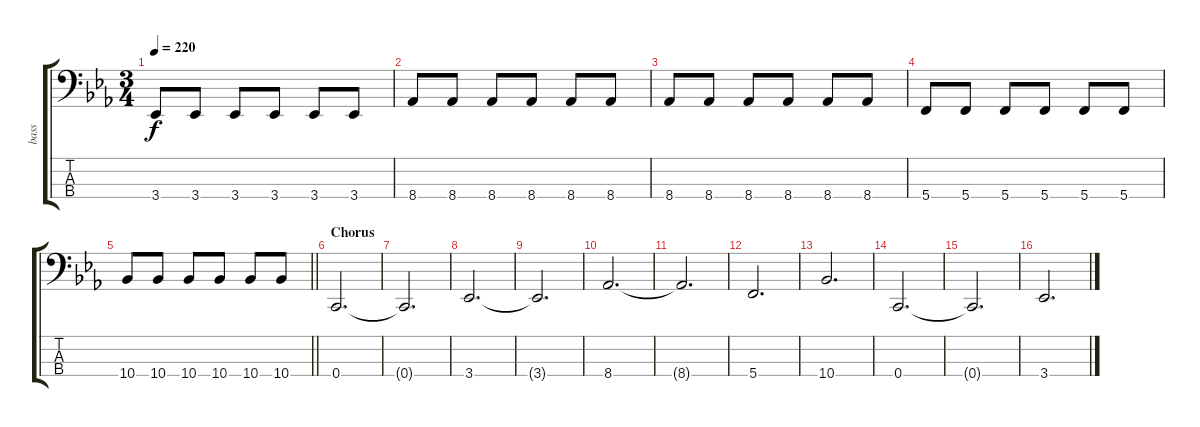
\track ("bass" "bass") {instrument synthbass2}
\staff {score tabs}
\tuning (F2 C2 G1 C1) {hide}
\ts (3 4)
\tempo 220
\clef f4
\ks cminor
3.4.8{dy f} 3.4.8 3.4.8 3.4.8 3.4.8 3.4.8 |
8.4.8 8.4.8 8.4.8 8.4.8 8.4.8 8.4.8 |
8.4.8 8.4.8 8.4.8 8.4.8 8.4.8 8.4.8 |
5.4.8 5.4.8 5.4.8 5.4.8 5.4.8 5.4.8 |
\barLineRight lightlight
10.4.8 10.4.8 10.4.8 10.4.8 10.4.8 10.4.8 |
\section ("" "Chorus")
0.4.2{d} |
0.4{t}.2{d} |
3.4.2{d} |
3.4{t}.2{d} |
8.4.2{d} |
8.4{t}.2{d} |
5.4.2{d} |
10.4.2{d} |
0.4.2{d} |
0.4{t}.2{d} |
3.4.2{d}
